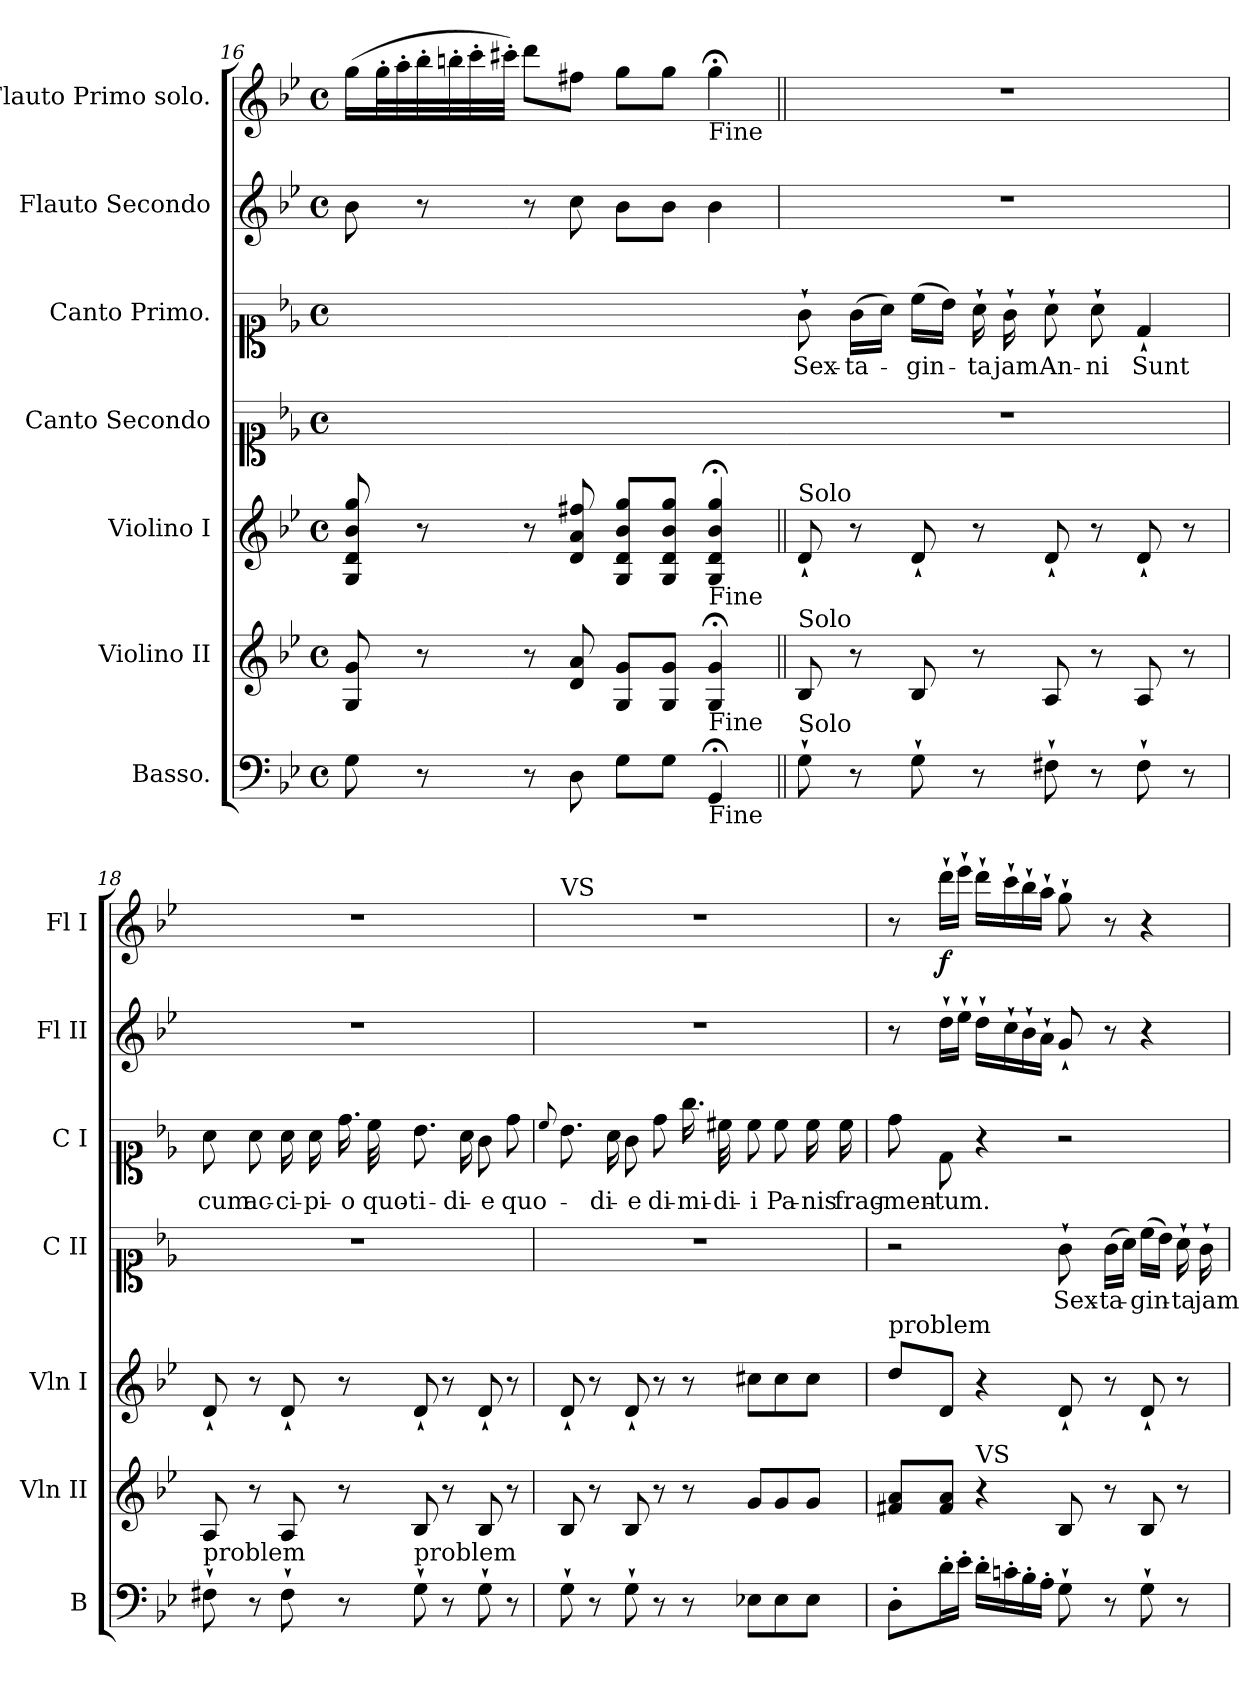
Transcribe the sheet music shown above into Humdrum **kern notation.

**kern	**kern	**dynam	**kern	**dynam	**kern	**text	**kern	**text	**kern	**dynam	**kern	**dynam
*part7	*part6	*part6	*part5	*part5	*part4	*part4	*part3	*part3	*part2	*part2	*part1	*part1
*staff7	*staff6	*staff6	*staff5	*staff5	*staff4	*staff4	*staff3	*staff3	*staff2	*staff2	*staff1	*staff1
*I"Basso.	*I"Violino II	*	*I"Violino I	*	*I"Canto Secondo	*	*I"Canto Primo.	*	*I"Flauto Secondo	*	*I"Flauto Primo solo.	*
*I'B	*I'Vln II	*	*I'Vln I	*	*I'C II	*	*I'C I	*	*I'Fl II	*	*I'Fl I	*
*clefF4	*clefG2	*	*clefG2	*	*clefC1	*	*clefC1	*	*clefG2	*	*clefG2	*
*k[b-e-]	*k[b-e-]	*	*k[b-e-]	*	*k[b-e-]	*	*k[b-e-]	*	*k[b-e-]	*	*k[b-e-]	*
*g:	*g:	*	*g:	*	*g:	*	*g:	*	*g:	*	*g:	*
*M4/4	*M4/4	*	*M4/4	*	*M4/4	*	*M4/4	*	*M4/4	*	*M4/4	*
*met(c)	*met(c)	*	*met(c)	*	*met(c)	*	*met(c)	*	*met(c)	*	*met(c)	*
=16	=16	=16	=16	=16	=16	=16	=16	=16	=16	=16	=16	=16
8G\	8G/ 8g/	.	8G/ 8d/ 8b-/ 8gg/	.	1ryy	.	1ryy	.	8b-\	.	(16gg\LL	.
.	.	.	.	.	.	.	.	.	.	.	32gg'\L	.
.	.	.	.	.	.	.	.	.	.	.	32aa'\	.
8r	8r	.	8r	.	.	.	.	.	8r	.	32bb-'\	.
.	.	.	.	.	.	.	.	.	.	.	32bbn'\	.
.	.	.	.	.	.	.	.	.	.	.	32ccc'\	.
.	.	.	.	.	.	.	.	.	.	.	32ccc#X'\JJJ)	.
8r	8r	.	8r	.	.	.	.	.	8r	.	8ddd\L	.
8D\	8d/ 8a/	.	8d/ 8a/ 8ff#X/	for	.	.	.	.	8cc\	.	8ff#X\J	.
8G\L	8G/ 8g/L	.	8G/ 8d/ 8b-/ 8gg/L	.	.	.	.	.	8b-\L	.	8gg\L	.
8G\J	8G/ 8g/J	.	8G/ 8d/ 8b-/ 8gg/J	.	.	.	.	.	8b-\J	.	8gg\J	.
!	!	!	!	!	!	!	!	!	!	!	!LO:TX:b:t=Fine	!
!	!	!	!LO:TX:b:t=Fine	!	!	!	!	!	!	!	!	!
!	!LO:TX:b:t=Fine	!	!	!	!	!	!	!	!	!	!	!
!LO:TX:b:t=Fine	!	!	!	!	!	!	!	!	!	!	!	!
4GG;</	4G;</ 4g;</	.	4G;</ 4d;</ 4b-;</ 4gg;</	.	.	.	.	.	4b-\	.	4gg;<\	.
=17||	=17||	=17||	=17||	=17||	=17	=17||	=17	=17||	=17	=17||	=17||	=17||
!	!	!	!LO:TX:a:t=Solo	!	!	!	!	!	!	!	!	!
!	!LO:TX:a:t=Solo	!	!	!	!	!	!	!	!	!	!	!
!LO:TX:a:t=Solo	!	!	!	!	!	!	!	!	!	!	!	!
8G`\	8B-/	pianiſsimo	8d`>/	po	1r	.	8g`\	Sex-	1r	.	1r	.
8r	8r	.	8r	.	.	.	(16g\LL	-ta-	.	.	.	.
.	.	.	.	.	.	.	16a\JJ)	.	.	.	.	.
8G`\	8B-/	.	8d`>/	.	.	.	(16cc\LL	-gin-	.	.	.	.
.	.	.	.	.	.	.	16b-\JJ)	.	.	.	.	.
8r	8r	.	8r	.	.	.	16a`\	-ta	.	.	.	.
.	.	.	.	.	.	.	16g`\	jam	.	.	.	.
8F#X`\	8A/	.	8d`>/	.	.	.	8a`\	An-	.	.	.	.
8r	8r	.	8r	.	.	.	8a`\	-ni	.	.	.	.
8F#`\	8A/	.	8d`>/	.	.	.	4d`/	Sunt	.	.	.	.
8r	8r	.	8r	.	.	.	.	.	.	.	.	.
=18	=18	=18	=18	=18	=18	=18	=18	=18	=18	=18	=18	=18
!LO:TX:a:t=problem	!	!	!	!	!	!	!	!	!	!	!	!
8F#X`\	8A/	.	8d`>/	.	1r	.	8a\	cum	1r	.	1r	.
8r	8r	.	8r	.	.	.	8a\	ac-	.	.	.	.
8F#`\	8A/	.	8d`>/	.	.	.	16a\	-ci-	.	.	.	.
.	.	.	.	.	.	.	16a\	-pi-	.	.	.	.
8r	8r	.	8r	.	.	.	16.dd\	-o	.	.	.	.
.	.	.	.	.	.	.	32cc\	quo-	.	.	.	.
!LO:TX:a:t=problem	!	!	!	!	!	!	!	!	!	!	!	!
8G`\	8B-/	.	8d`>/	.	.	.	8.b-\	-ti-	.	.	.	.
8r	8r	.	8r	.	.	.	.	.	.	.	.	.
.	.	.	.	.	.	.	16a\	-di-	.	.	.	.
8G`\	8B-/	.	8d`>/	.	.	.	8g\	-e	.	.	.	.
8r	8r	.	8r	.	.	.	8dd\	quo-	.	.	.	.
=19	=19	=19	=19	=19	=19	=19	=19	=19	=19	=19	=19	=19
.	.	.	.	.	.	.	8qqcc/	.	.	.	.	.
!	!	!	!	!	!	!	!	!	!	!	!LO:TX:a:t=VS	!
8G`\	8B-/	.	8d`>/	.	1r	.	8.b-\	.	1r	.	1r	.
8r	8r	.	8r	.	.	.	.	.	.	.	.	.
.	.	.	.	.	.	.	16a\	-di-	.	.	.	.
8G`\	8B-/	.	8d`>/	.	.	.	8g\	-e	.	.	.	.
8r	8r	.	8r	.	.	.	8dd\	di-	.	.	.	.
8r	8r	.	8r	.	.	.	16.gg\	-mi-	.	.	.	.
.	.	.	.	.	.	.	32cc#X\	-di-	.	.	.	.
8E-X\L	8g/L	.	8cc#X\L	.	.	.	8cc#\	-i	.	.	.	.
8E-\	8g/	.	8cc#\	.	.	.	8cc#\	Pa-	.	.	.	.
8E-\J	8g/J	.	8cc#\J	.	.	.	16cc#\	-nis	.	.	.	.
.	.	.	.	.	.	.	16cc#\	frag-	.	.	.	.
=20	=20	=20	=20	=20	=20	=20	=20	=20	=20	=20	=20	=20
!	!	!	!LO:TX:a:t=problem	!	!	!	!	!	!	!	!	!
8D'\L	8f#X/ 8a/L	.	8dd\L	.	2r	.	8dd\	-men-	8r	.	8r	.
!	!	!	!	!	!	!	!	!	!	!	!	!LO:DY:b
16d'\L	8f#/ 8a/J	.	8d/J	.	.	.	8d\	-tum.	16dd`\LL	.	16ddd`\LL	f
!	!	!	!	!	!	!	!	!	!	!LO:DY:b	!	!
16e-'\JJ	.	.	.	.	.	.	.	.	16ee-`\JJ	for.	16eee-`\JJ	.
!	!LO:TX:a:t=VS	!	!	!	!	!	!	!	!	!	!	!
16d'\LL	4r	.	4r	.	.	.	4r	.	16dd`\LL	.	16ddd`\LL	.
16cn'\	.	.	.	.	.	.	.	.	16cc`\	.	16ccc`\	.
16B-'\	.	.	.	.	.	.	.	.	16b-`\	.	16bb-`\	.
16A'\JJ	.	.	.	.	.	.	.	.	16a`\JJ	.	16aa`\JJ	.
8G`\	8B-/	po	8d`>/	.	8g`\	Sex-	2r	.	8g`/	.	8gg`\	.
8r	8r	.	8r	.	(16g\LL	-ta-	.	.	8r	.	8r	.
.	.	.	.	.	16a\JJ)	.	.	.	.	.	.	.
8G`\	8B-/	.	8d`>/	.	(16cc\LL	-gin-	.	.	4r	.	4r	.
.	.	.	.	.	16b-\JJ)	.	.	.	.	.	.	.
8r	8r	.	8r	.	16a`\	-ta	.	.	.	.	.	.
.	.	.	.	.	16g`\	jam	.	.	.	.	.	.
=	=	=	=	=	=	=	=	=	=	=	=	=
*-	*-	*-	*-	*-	*-	*-	*-	*-	*-	*-	*-	*-
